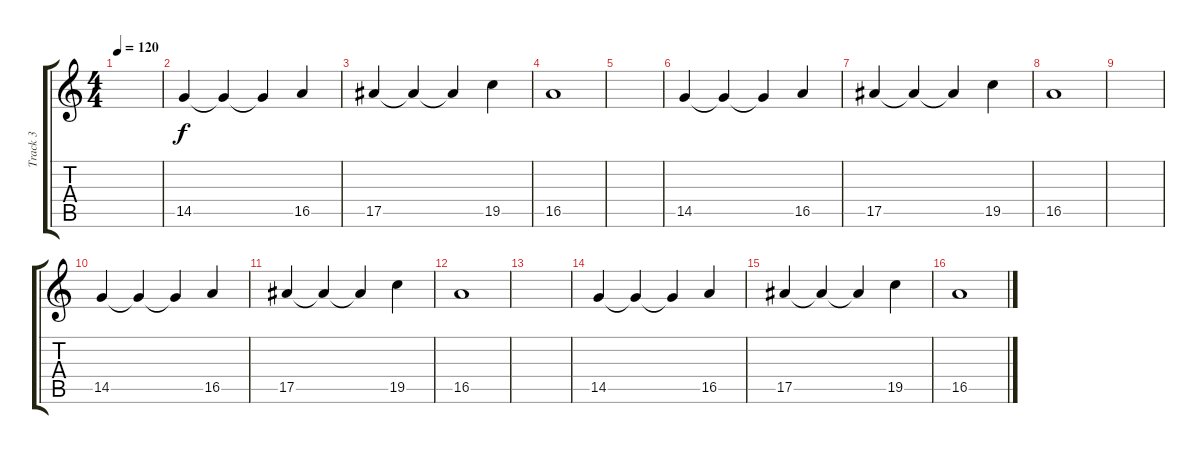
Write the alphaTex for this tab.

\track ("Track 3" "Track 3") {instrument distortionguitar}
\staff {score tabs}
\tuning (C4 G3 Eb3 Bb2 F2 C2) {hide}
\ts (4 4)
\tempo 120
\clef g2
\ks c
|
14.5.4 14.5{t}.4 14.5{t}.4 16.5.4 |
17.5.4 17.5{t}.4 17.5{t}.4 19.5.4 |
16.5.1 |
|
14.5.4 14.5{t}.4 14.5{t}.4 16.5.4 |
17.5.4 17.5{t}.4 17.5{t}.4 19.5.4 |
16.5.1 |
|
14.5.4 14.5{t}.4 14.5{t}.4 16.5.4 |
17.5.4 17.5{t}.4 17.5{t}.4 19.5.4 |
16.5.1 |
|
14.5.4 14.5{t}.4 14.5{t}.4 16.5.4 |
17.5.4 17.5{t}.4 17.5{t}.4 19.5.4 |
16.5.1
